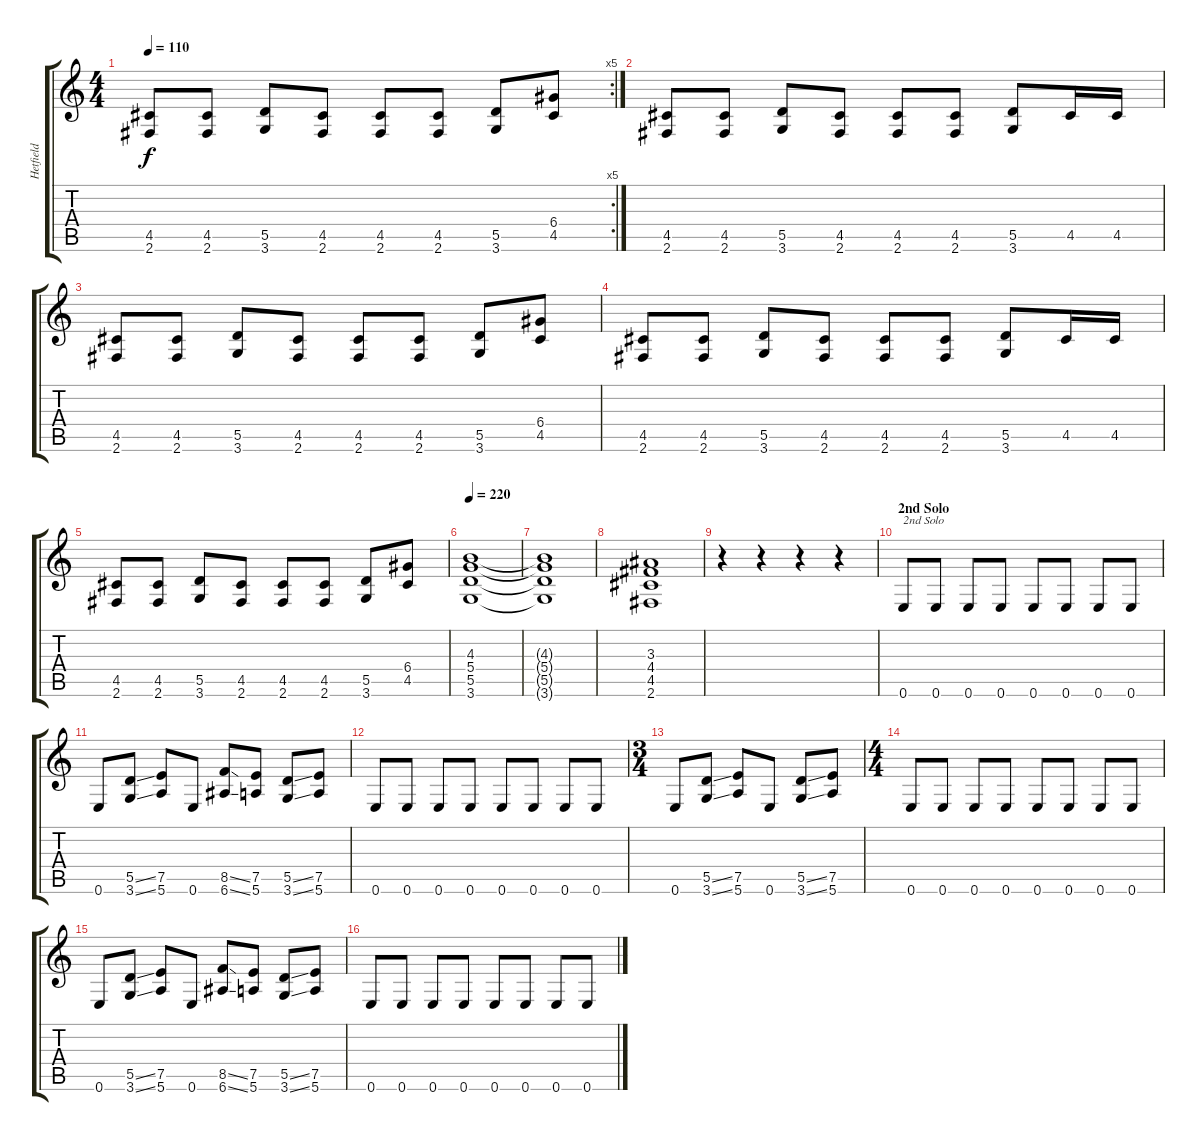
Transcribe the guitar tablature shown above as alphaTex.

\track ("Hetfield" "Hetfield") {instrument distortionguitar}
\staff {score tabs}
\tuning (E4 B3 G3 D3 A2 E2) {hide}
\rc 5
\ts (4 4)
\tempo 110
\clef g2
\ks c
(4.5 2.6).8{dy f} (4.5 2.6).8 (5.5 3.6).8 (4.5 2.6).8 (4.5 2.6).8 (4.5 2.6).8 (5.5 3.6).8 (6.4 4.5).8 |
(4.5 2.6).8 (4.5 2.6).8 (5.5 3.6).8 (4.5 2.6).8 (4.5 2.6).8 (4.5 2.6).8 (5.5 3.6).8 4.5.16 4.5.16 |
(4.5 2.6).8 (4.5 2.6).8 (5.5 3.6).8 (4.5 2.6).8 (4.5 2.6).8 (4.5 2.6).8 (5.5 3.6).8 (6.4 4.5).8 |
(4.5 2.6).8 (4.5 2.6).8 (5.5 3.6).8 (4.5 2.6).8 (4.5 2.6).8 (4.5 2.6).8 (5.5 3.6).8 4.5.16 4.5.16 |
(4.5 2.6).8 (4.5 2.6).8 (5.5 3.6).8 (4.5 2.6).8 (4.5 2.6).8 (4.5 2.6).8 (5.5 3.6).8 (6.4 4.5).8 |
\tempo 220
(4.3 5.4 5.5 3.6).1 |
(4.3{t} 5.4{t} 5.5{t} 3.6{t}).1 |
(3.3 4.4 4.5 2.6).1 |
r.4 r.4 r.4 r.4 |
\section ("" "2nd Solo")
0.6.8{txt "2nd Solo"} 0.6.8 0.6.8 0.6.8 0.6.8 0.6.8 0.6.8 0.6.8 |
0.6.8 (5.5{ss} 3.6{ss}).8 (7.5 5.6).8 0.6.8 (8.5{ss} 6.6{ss}).8 (7.5 5.6).8 (5.5{ss} 3.6{ss}).8 (7.5 5.6).8 |
0.6.8 0.6.8 0.6.8 0.6.8 0.6.8 0.6.8 0.6.8 0.6.8 |
\ts (3 4)
0.6.8 (5.5{ss} 3.6{ss}).8 (7.5 5.6).8 0.6.8 (5.5{ss} 3.6{ss}).8 (7.5 5.6).8 |
\ts (4 4)
0.6.8 0.6.8 0.6.8 0.6.8 0.6.8 0.6.8 0.6.8 0.6.8 |
0.6.8 (5.5{ss} 3.6{ss}).8 (7.5 5.6).8 0.6.8 (8.5{ss} 6.6{ss}).8 (7.5 5.6).8 (5.5{ss} 3.6{ss}).8 (7.5 5.6).8 |
0.6.8 0.6.8 0.6.8 0.6.8 0.6.8 0.6.8 0.6.8 0.6.8
